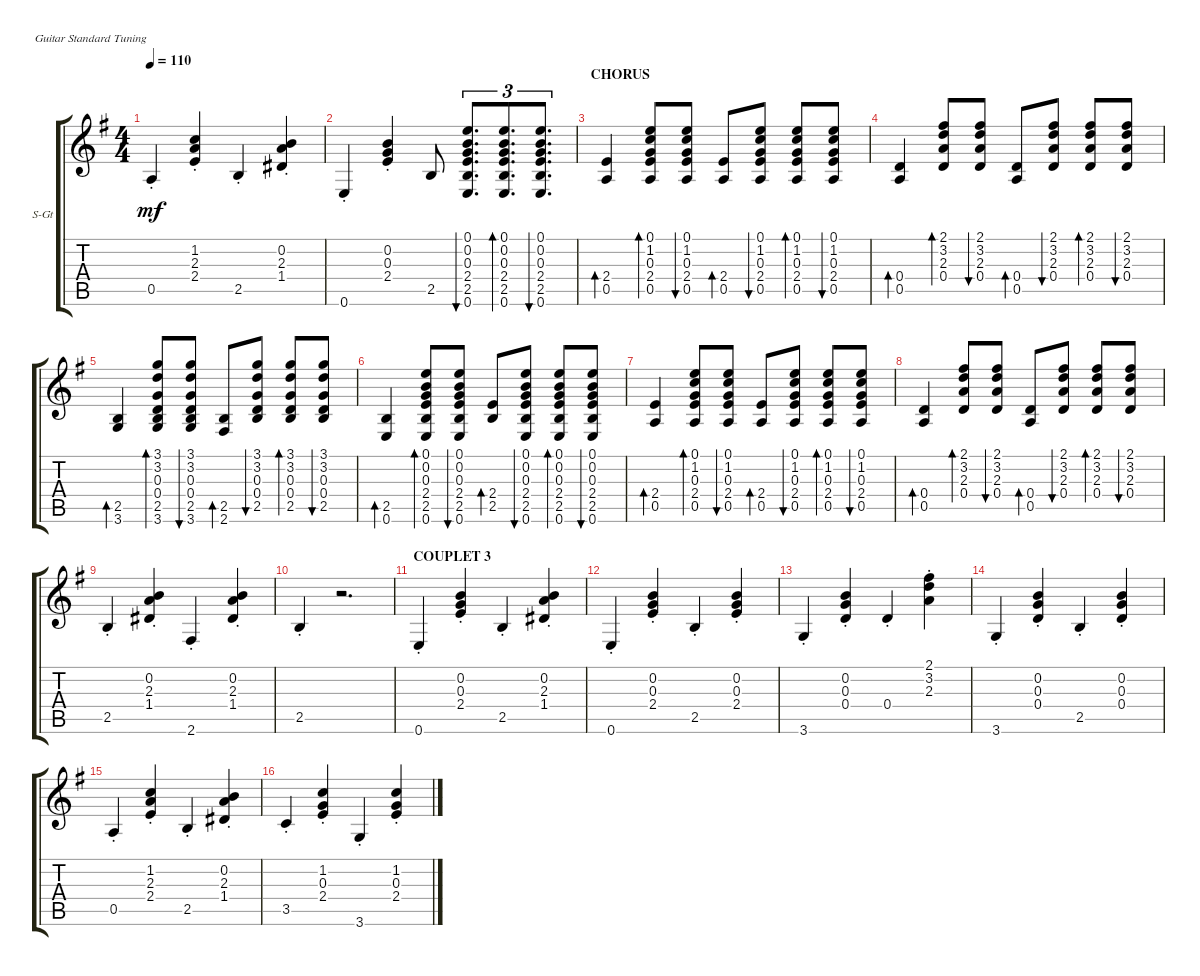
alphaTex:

\defaultSystemsLayout 4
\bracketExtendMode groupsimilarinstruments
\firstSystemTrackNameOrientation horizontal
\otherSystemsTrackNameOrientation horizontal
\track ("Steel Guitar" "S-Gt") {instrument acousticguitarsteel}
\staff {score tabs}
\tuning (E4 B3 G3 D3 A2 E2)
\ts (4 4)
\tempo 110
\clef g2
\ks eminor
0.5{st}.4{dy mf} (2.4{st} 2.3{st} 1.2{st}).4 2.5{st}.4 (1.4{st} 2.3{st} 0.2{st}).4 |
0.6{st}.4 (2.4{st} 0.3{st} 0.2{st}).4 2.5.8 (0.6 2.5 2.4 0.3 0.2 0.1).8{d tu (3 2) bu 30} (0.6 2.5 2.4 0.3 0.2 0.1).8{d tu (3 2) bd 30} (0.1 0.2 0.3 2.4 2.5 0.6).8{d tu (3 2) bu 30} |
\section ("" "CHORUS")
(0.5 2.4).4{bd 30} (0.5 2.4 0.3 1.2 0.1).8{bd 30} (0.5 2.4 0.3 1.2 0.1).8{bu 30} (0.5 2.4).8{bd 30} (0.5 2.4 0.3 1.2 0.1).8{bu 30} (0.5 2.4 0.3 1.2 0.1).8{bd 30} (0.5 2.4 0.3 1.2 0.1).8{bu 30} |
(0.5 0.4).4{bd 30} (0.4 2.3 3.2 2.1).8{bd 30} (0.4 2.3 3.2 2.1).8{bu 30} (0.5 0.4).8{bd 30} (0.4 2.3 3.2 2.1).8{bu 30} (0.4 2.3 3.2 2.1).8{bd 30} (0.4 2.3 3.2 2.1).8{bu 30} |
(3.6 2.5).4{bd 30} (2.5 0.4 0.3 3.2 3.1 3.6).8{bd 30} (2.5 0.4 0.3 3.2 3.1 3.6).8{bu 30} (2.5 2.6).8{bd 30} (2.5 0.4 0.3 3.2 3.1).8{bu 30} (2.5 0.4 0.3 3.2 3.1).8{bd 30} (2.5 0.4 0.3 3.2 3.1).8{bu 30} |
(0.6 2.5).4{bd 30} (2.5 2.4 0.3 0.2 0.1 0.6).8{bd 30} (2.5 2.4 0.3 0.2 0.1 0.6).8{bu 30} (2.5 2.4).8{bd 30} (2.5 2.4 0.3 0.2 0.1 0.6).8{bu 30} (2.5 2.4 0.3 0.2 0.1 0.6).8{bd 30} (2.5 2.4 0.3 0.2 0.1 0.6).8{bu 30} |
(0.5 2.4).4{bd 30} (0.5 2.4 0.3 1.2 0.1).8{bd 30} (0.5 2.4 0.3 1.2 0.1).8{bu 30} (0.5 2.4).8{bd 30} (0.5 2.4 0.3 1.2 0.1).8{bu 30} (0.5 2.4 0.3 1.2 0.1).8{bd 30} (0.5 2.4 0.3 1.2 0.1).8{bu 30} |
(0.5 0.4).4{bd 30} (0.4 2.3 3.2 2.1).8{bd 30} (0.4 2.3 3.2 2.1).8{bu 30} (0.5 0.4).8{bd 30} (0.4 2.3 3.2 2.1).8{bu 30} (0.4 2.3 3.2 2.1).8{bd 30} (0.4 2.3 3.2 2.1).8{bu 30} |
2.5{st}.4 (1.4{st} 2.3{st} 0.2{st}).4 2.6{st}.4 (1.4{st} 2.3{st} 0.2{st}).4 |
2.5{st}.4 r.2{d} |
\section ("" "COUPLET 3")
0.6{st}.4 (2.4{st} 0.3{st} 0.2{st}).4 2.5{st}.4 (1.4{st} 2.3{st} 0.2{st}).4 |
0.6{st}.4 (2.4{st} 0.3{st} 0.2{st}).4 2.5{st}.4 (2.4{st} 0.3{st} 0.2{st}).4 |
3.6{st}.4 (0.4{st} 0.3{st} 0.2{st}).4 0.4{st}.4 (2.3{st} 3.2{st} 2.1{st}).4 |
3.6{st}.4 (0.4{st} 0.3{st} 0.2{st}).4 2.5{st}.4 (0.4{st} 0.3{st} 0.2{st}).4 |
0.5{st}.4 (2.4{st} 2.3{st} 1.2{st}).4 2.5{st}.4 (1.4{st} 2.3{st} 0.2{st}).4 |
3.5{st}.4 (2.4{st} 1.2{st} 0.3{st}).4 3.6{st}.4 (2.4{st} 1.2{st} 0.3{st}).4
